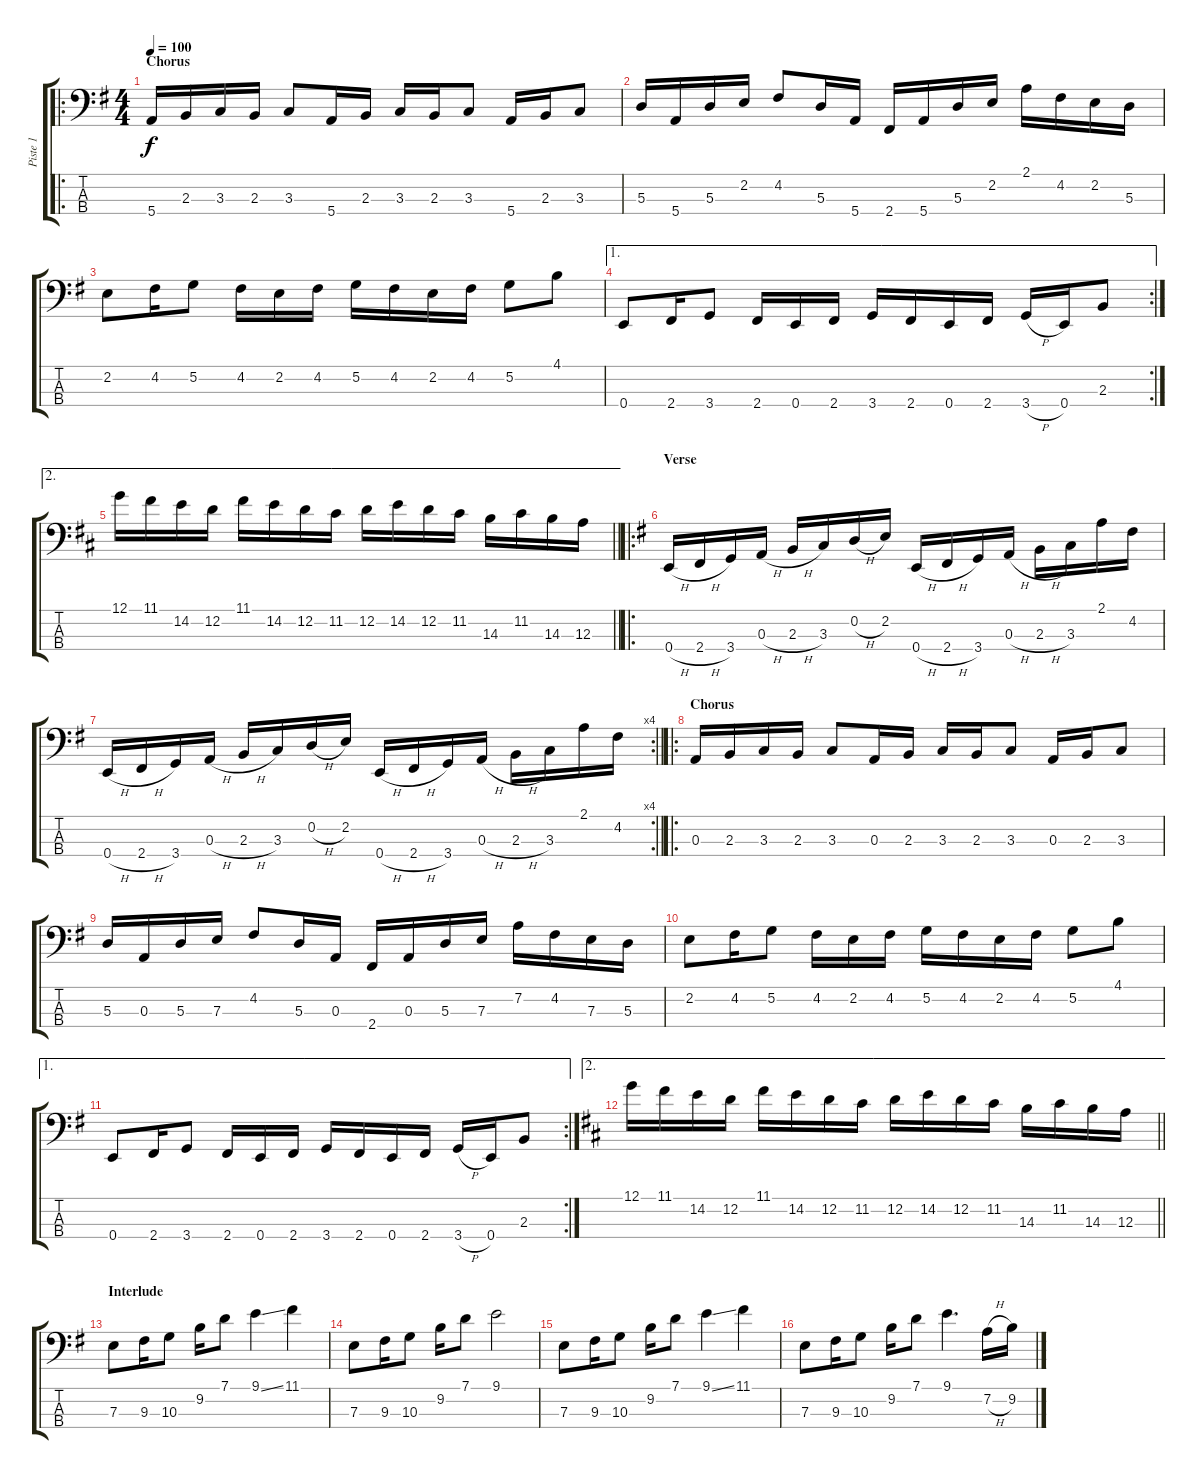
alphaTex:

\track ("Piste 1" "Piste 1") {instrument electricbassfinger}
\staff {score tabs}
\tuning (G2 D2 A1 E1) {hide}
\ro
\ts (4 4)
\section ("" "Chorus")
\tempo 100
\clef f4
\ks g
5.4.16{dy f} 2.3.16 3.3.16 2.3.16 3.3.8 5.4.16 2.3.16 3.3.16 2.3.16 3.3.8 5.4.16 2.3.16 3.3.8 |
5.3.16 5.4.16 5.3.16 2.2.16 4.2.8 5.3.16 5.4.16 2.4.16 5.4.16 5.3.16 2.2.16 2.1.16 4.2.16 2.2.16 5.3.16 |
2.2.8 4.2.16 5.2.8 4.2.16 2.2.16 4.2.16 5.2.16 4.2.16 2.2.16 4.2.16 5.2.8 4.1.8 |
\ae 1
\rc 2
0.4.8 2.4.16 3.4.8 2.4.16 0.4.16 2.4.16 3.4.16 2.4.16 0.4.16 2.4.16 3.4{h}.16 0.4.16 2.3.8 |
\ae 2
\barLineRight lightlight
\ks bminor
12.1.16 11.1.16 14.2.16 12.2.16 11.1.16 14.2.16 12.2.16 11.2.16 12.2.16 14.2.16 12.2.16 11.2.16 14.3.16 11.2.16 14.3.16 12.3.16 |
\ro
\section ("" "Verse")
\ks eminor
0.4{h}.16 2.4{h}.16 3.4.16 0.3{h}.16 2.3{h}.16 3.3.16 0.2{h}.16 2.2.16 0.4{h}.16 2.4{h}.16 3.4.16 0.3{h}.16 2.3{h}.16 3.3.16 2.1.16 4.2.16 |
\rc 4
\barLineRight lightlight
0.4{h}.16 2.4{h}.16 3.4.16 0.3{h}.16 2.3{h}.16 3.3.16 0.2{h}.16 2.2.16 0.4{h}.16 2.4{h}.16 3.4.16 0.3{h}.16 2.3{h}.16 3.3.16 2.1.16 4.2.16 |
\ro
\section ("" "Chorus")
0.3.16 2.3.16 3.3.16 2.3.16 3.3.8 0.3.16 2.3.16 3.3.16 2.3.16 3.3.8 0.3.16 2.3.16 3.3.8 |
5.3.16 0.3.16 5.3.16 7.3.16 4.2.8 5.3.16 0.3.16 2.4.16 0.3.16 5.3.16 7.3.16 7.2.16 4.2.16 7.3.16 5.3.16 |
2.2.8 4.2.16 5.2.8 4.2.16 2.2.16 4.2.16 5.2.16 4.2.16 2.2.16 4.2.16 5.2.8 4.1.8 |
\ae 1
\rc 2
0.4.8 2.4.16 3.4.8 2.4.16 0.4.16 2.4.16 3.4.16 2.4.16 0.4.16 2.4.16 3.4{h}.16 0.4.16 2.3.8 |
\ae 2
\barLineRight lightlight
\ks bminor
12.1.16 11.1.16 14.2.16 12.2.16 11.1.16 14.2.16 12.2.16 11.2.16 12.2.16 14.2.16 12.2.16 11.2.16 14.3.16 11.2.16 14.3.16 12.3.16 |
\section ("" "Interlude")
\ks eminor
7.3.8 9.3.16 10.3.8 9.2.16 7.1.8 9.1{ss}.4 11.1.4 |
7.3.8 9.3.16 10.3.8 9.2.16 7.1.8 9.1.2 |
7.3.8 9.3.16 10.3.8 9.2.16 7.1.8 9.1{ss}.4 11.1.4 |
7.3.8 9.3.16 10.3.8 9.2.16 7.1.8 9.1.4{d} 7.2{h}.16 9.2.16
